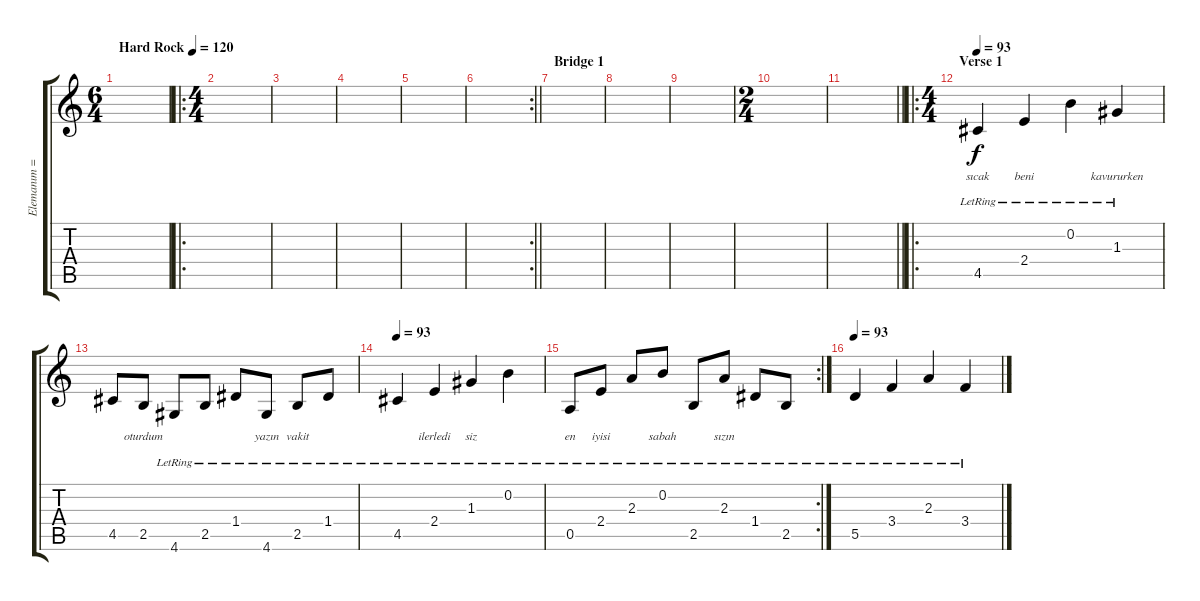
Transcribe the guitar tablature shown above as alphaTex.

\track ("Elemanım =)(lirikler bundadır)" "Elemanım =") {instrument acousticguitarsteel}
\staff {score tabs}
\tuning (E4 B3 G3 D3 A2 E2) {hide}
\ts (6 4)
\tempo (120 "Hard Rock")
\clef g2
\ks c
|
\ro
\ts (4 4)
|
|
|
|
\rc 2
\barLineRight lightlight
|
\section ("" "Bridge 1")
|
|
|
\ts (2 4)
|
\barLineRight lightlight
|
\ro
\ts (4 4)
\section ("" "Verse 1")
\tempo 93
4.5{lr}.4{lyrics (0 "") lyrics (1 "sıcak") lyrics (2 "") lyrics (3 "") lyrics (4 "")} 2.4{lr}.4{lyrics (0 "") lyrics (1 "beni") lyrics (2 "") lyrics (3 "") lyrics (4 "")} 0.2{lr}.4{lyrics (0 "") lyrics (1 "") lyrics (2 "") lyrics (3 "") lyrics (4 "")} 1.3{lr}.4{lyrics (0 "") lyrics (1 "kavururken") lyrics (2 "") lyrics (3 "") lyrics (4 "")} |
4.5.8{lyrics (0 "") lyrics (1 "") lyrics (2 "") lyrics (3 "") lyrics (4 "")} 2.5.8{lyrics (0 "") lyrics (1 "oturdum") lyrics (2 "") lyrics (3 "") lyrics (4 "")} 4.6{lr}.8{lyrics (0 "") lyrics (1 "") lyrics (2 "") lyrics (3 "") lyrics (4 "")} 2.5{lr}.8{lyrics (0 "") lyrics (1 "") lyrics (2 "") lyrics (3 "") lyrics (4 "")} 1.4{lr}.8{lyrics (0 "") lyrics (1 "") lyrics (2 "") lyrics (3 "") lyrics (4 "")} 4.6{lr}.8{lyrics (0 "") lyrics (1 "yazın") lyrics (2 "") lyrics (3 "") lyrics (4 "")} 2.5{lr}.8{lyrics (0 "") lyrics (1 "vakit") lyrics (2 "") lyrics (3 "") lyrics (4 "")} 1.4{lr}.8{lyrics (0 "") lyrics (1 "") lyrics (2 "") lyrics (3 "") lyrics (4 "")} |
\tempo 93
4.5{lr}.4{lyrics (0 "") lyrics (1 "") lyrics (2 "") lyrics (3 "") lyrics (4 "")} 2.4{lr}.4{lyrics (0 "") lyrics (1 "ilerledi") lyrics (2 "") lyrics (3 "") lyrics (4 "")} 1.3{lr}.4{lyrics (0 "") lyrics (1 "siz") lyrics (2 "") lyrics (3 "") lyrics (4 "")} 0.2{lr}.4{lyrics (0 "") lyrics (1 "") lyrics (2 "") lyrics (3 "") lyrics (4 "")} |
\rc 2
0.5{lr}.8{lyrics (0 "") lyrics (1 "en") lyrics (2 "") lyrics (3 "") lyrics (4 "")} 2.4{lr}.8{lyrics (0 "") lyrics (1 "iyisi") lyrics (2 "") lyrics (3 "") lyrics (4 "")} 2.3{lr}.8{lyrics (0 "") lyrics (1 "") lyrics (2 "") lyrics (3 "") lyrics (4 "")} 0.2{lr}.8{lyrics (0 "") lyrics (1 "sabah") lyrics (2 "") lyrics (3 "") lyrics (4 "")} 2.5{lr}.8{lyrics (0 "") lyrics (1 "") lyrics (2 "") lyrics (3 "") lyrics (4 "")} 2.3{lr}.8{lyrics (0 "") lyrics (1 "sızın") lyrics (2 "") lyrics (3 "") lyrics (4 "")} 1.4{lr}.8{lyrics (0 "") lyrics (1 "") lyrics (2 "") lyrics (3 "") lyrics (4 "")} 2.5{lr}.8{lyrics (0 "") lyrics (1 "") lyrics (2 "") lyrics (3 "") lyrics (4 "")} |
\tempo 93
5.5{lr}.4 3.4{lr}.4 2.3{lr}.4 3.4{lr}.4
